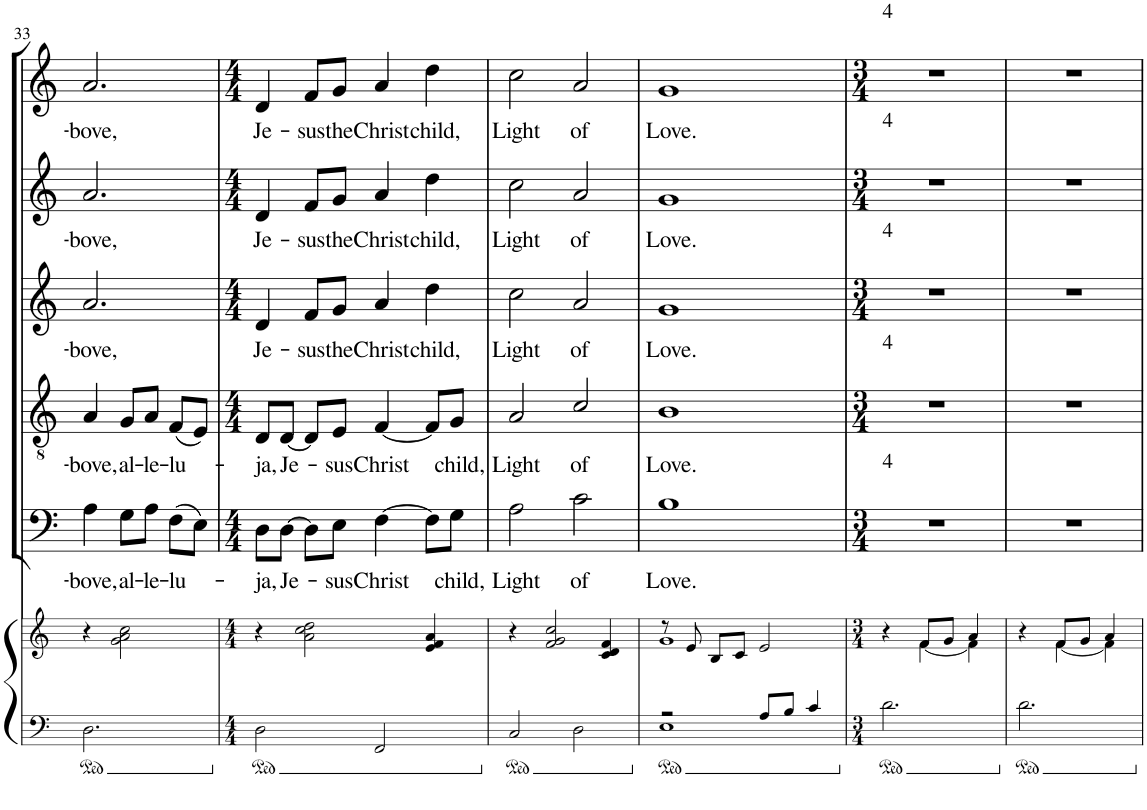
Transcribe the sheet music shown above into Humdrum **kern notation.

**kern	**kern	**kern	**text	**kern	**text	**kern	**text	**kern	**text	**kern	**text
*part7	*part6	*part5	*part5	*part4	*part4	*part3	*part3	*part2	*part2	*part1	*part1
*staff7	*staff6	*staff5	*staff5	*staff4	*staff4	*staff3	*staff3	*staff2	*staff2	*staff1	*staff1
*I"LH	*I"RH	*I"Bassi	*	*I"Tenori	*	*I"Contralti	*	*I"Soprani II	*	*I"Soprani I	*
!!LO:PB:g=z
*clefF4	*clefG2	*clefF4	*	*clefGv2	*	*clefG2	*	*clefG2	*	*clefG2	*
*	*	*	*	*	*	*	*	*	*	*Trd1c2	*
*k[]	*k[]	*k[]	*	*k[]	*	*k[]	*	*k[]	*	*k[]	*
*M3/4	*M3/4	*M3/4	*	*M3/4	*	*M3/4	*	*M3/4	*	*M3/4	*
*ped	*	*	*	*	*	*	*	*	*	*	*
=33	=33	=33	=33	=33	=33	=33	=33	=33	=33	=33	=33
!	!	!	!LO:LY:b	!	!LO:LY:b	!	!LO:LY:b	!	!LO:LY:b	!	!LO:LY:b
2.D\	4r	4A\	-bove,	4A/	-bove,	2.a/	-bove,	2.a/	-bove,	2.a/	-bove,
!	!	!	!LO:LY:b	!	!LO:LY:b	!	!	!	!	!	!
.	2g\ 2a\ 2cc\	8G\L	al-	8G/L	al-	.	.	.	.	.	.
!	!	!	!LO:LY:b	!	!LO:LY:b	!	!	!	!	!	!
.	.	8A\J	-le-	8A/J	-le-	.	.	.	.	.	.
!	!	!	!LO:LY:b	!	!LO:LY:b	!	!	!	!	!	!
.	.	(8F\L	-lu-	(8F/L	-lu-	.	.	.	.	.	.
.	.	8E\J)	.	8E/J)	.	.	.	.	.	.	.
=34	=34	=34	=34	=34	=34	=34	=34	=34	=34	=34	=34
*M4/4	*M4/4	*M4/4	*	*M4/4	*	*M4/4	*	*M4/4	*	*M4/4	*
*Xped	*	*	*	*	*	*	*	*	*	*	*
*ped	*	*	*	*	*	*	*	*	*	*	*
!	!	!	!LO:LY:b	!	!LO:LY:b	!	!LO:LY:b	!	!LO:LY:b	!	!LO:LY:b
2D\	4r	8D\L	-ja,	8D/L	-ja,	4d/	Je-	4d/	Je-	4d/	Je-
!	!	!	!LO:LY:b	!	!LO:LY:b	!	!	!	!	!	!
.	.	[8D\J	Je-	[8D/J	Je-	.	.	.	.	.	.
!	!	!	!	!	!	!	!LO:LY:b	!	!LO:LY:b	!	!LO:LY:b
.	2a\ 2cc\ 2dd\	8D\L]	.	8D/L]	.	8f/L	-sus	8f/L	-sus	8f/L	-sus
!	!	!	!LO:LY:b	!	!LO:LY:b	!	!LO:LY:b	!	!LO:LY:b	!	!LO:LY:b
.	.	8E\J	-sus	8E/J	-sus	8g/J	the	8g/J	the	8g/J	the
!	!	!	!LO:LY:b	!	!LO:LY:b	!	!LO:LY:b	!	!LO:LY:b	!	!LO:LY:b
2FF/	.	[4F\	Christ	[4F/	Christ	4a/	Christ	4a/	Christ	4a/	Christ
!	!	!	!	!	!	!	!LO:LY:b	!	!LO:LY:b	!	!LO:LY:b
.	4e/ 4f/ 4a/	8F\L]	.	8F/L]	.	4dd\	child,	4dd\	child,	4dd\	child,
!	!	!	!LO:LY:b	!	!LO:LY:b	!	!	!	!	!	!
.	.	8G\J	child,	8G/J	child,	.	.	.	.	.	.
=35	=35	=35	=35	=35	=35	=35	=35	=35	=35	=35	=35
*Xped	*	*	*	*	*	*	*	*	*	*	*
*ped	*	*	*	*	*	*	*	*	*	*	*
!	!	!	!LO:LY:b	!	!LO:LY:b	!	!LO:LY:b	!	!LO:LY:b	!	!LO:LY:b
2C/	4r	2A\	Light	2A/	Light	2cc\	Light	2cc\	Light	2cc\	Light
.	2f/ 2g/ 2cc/	.	.	.	.	.	.	.	.	.	.
!	!	!	!LO:LY:b	!	!LO:LY:b	!	!LO:LY:b	!	!LO:LY:b	!	!LO:LY:b
2D\	.	2c\	of	2c/	of	2a/	of	2a/	of	2a/	of
.	4c/ 4d/ 4f/	.	.	.	.	.	.	.	.	.	.
=36	=36	=36	=36	=36	=36	=36	=36	=36	=36	=36	=36
*Xped	*	*	*	*	*	*	*	*	*	*	*
*ped	*	*	*	*	*	*	*	*	*	*	*
*^	*^	*	*	*	*	*	*	*	*	*	*
!	!	!	!	!	!LO:LY:b	!	!LO:LY:b	!	!LO:LY:b	!	!LO:LY:b	!	!LO:LY:b
2r	1E	8r	1g	1B	Love.	1B	Love.	1g	Love.	1g	Love.	1g	Love.
.	.	8e/	.	.	.	.	.	.	.	.	.	.	.
.	.	8B/L	.	.	.	.	.	.	.	.	.	.	.
.	.	8c/J	.	.	.	.	.	.	.	.	.	.	.
8A/L	.	2e/	.	.	.	.	.	.	.	.	.	.	.
8B/J	.	.	.	.	.	.	.	.	.	.	.	.	.
4c/	.	.	.	.	.	.	.	.	.	.	.	.	.
*v	*v	*	*	*	*	*	*	*	*	*	*	*	*
=37	=37	=37	=37	=37	=37	=37	=37	=37	=37	=37	=37	=37
*M3/4	*M3/4	*	*M3/4	*	*M3/4	*	*M3/4	*	*M3/4	*	*M3/4	*
*Xped	*	*	*	*	*	*	*	*	*	*	*	*
*ped	*	*	*	*	*	*	*	*	*	*	*	*
!	!	!	!	!	!	!	!	!	!	!	!LO:TX:a:t=4	!
!	!	!	!	!	!	!	!	!	!LO:TX:a:t=4	!	!	!
!	!	!	!	!	!	!	!LO:TX:a:t=4	!	!	!	!	!
!	!	!	!	!	!LO:TX:a:t=4	!	!	!	!	!	!	!
!	!	!	!LO:TX:a:t=4	!	!	!	!	!	!	!	!	!
2.d\	4r	4ryy	2.r	.	2.r	.	2.r	.	2.r	.	2.r	.
.	8f/L	[4f\	.	.	.	.	.	.	.	.	.	.
.	8g/J	.	.	.	.	.	.	.	.	.	.	.
.	4a/	4f\]	.	.	.	.	.	.	.	.	.	.
=38	=38	=38	=38	=38	=38	=38	=38	=38	=38	=38	=38	=38
*Xped	*	*	*	*	*	*	*	*	*	*	*	*
*ped	*	*	*	*	*	*	*	*	*	*	*	*
2.d\	4r	4ryy	2.r	.	2.r	.	2.r	.	2.r	.	2.r	.
.	8f/L	[4f\	.	.	.	.	.	.	.	.	.	.
.	8g/J	.	.	.	.	.	.	.	.	.	.	.
.	4a/	4f\]	.	.	.	.	.	.	.	.	.	.
*Xped	*	*	*	*	*	*	*	*	*	*	*	*
*	*v	*v	*	*	*	*	*	*	*	*	*	*
=	=	=	=	=	=	=	=	=	=	=	=
*-	*-	*-	*-	*-	*-	*-	*-	*-	*-	*-	*-
